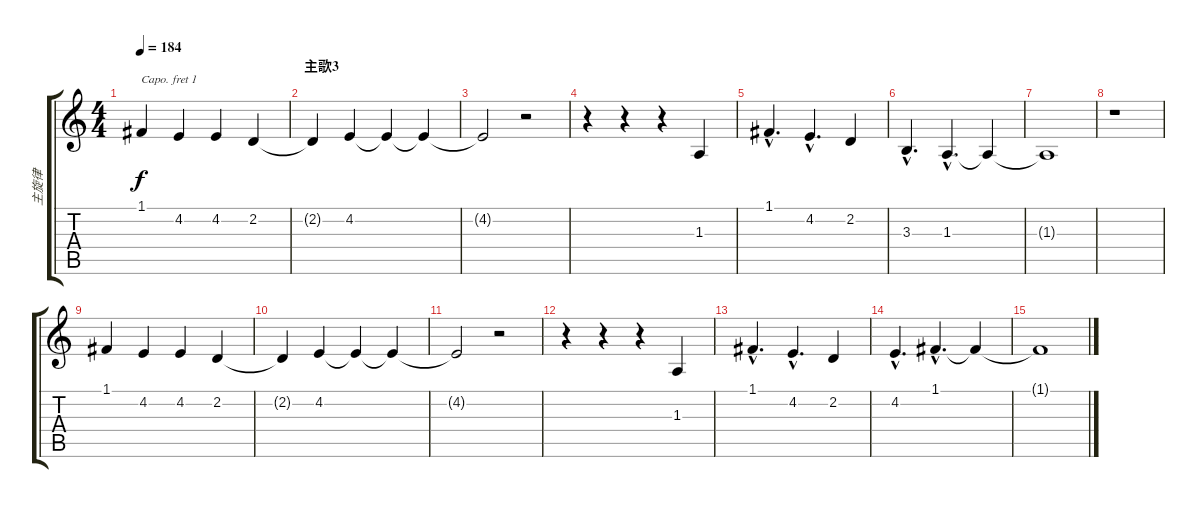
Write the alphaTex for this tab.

\track ("主旋律" "主旋律") {instrument synthvoice}
\staff {score tabs}
\capo 1
\tuning (E4 B3 G3 D3 A2 E2) {hide}
\ts (4 4)
\tempo 184
\clef g2
\ks c
1.1.4{dy f} 4.2.4 4.2.4 2.2.4 |
\section ("" "主歌3")
2.2{t}.4 4.2.4 4.2{t}.4 4.2{t}.4 |
4.2{t}.2 r.2 |
r.4 r.4 r.4 1.3.4 |
1.1{hac}.4{d} 4.2{hac}.4{d} 2.2.4 |
3.3{hac}.4{d} 1.3{hac}.4{d} 1.3{t}.4 |
1.3{t}.1 |
r.1 |
1.1.4 4.2.4 4.2.4 2.2.4 |
2.2{t}.4 4.2.4 4.2{t}.4 4.2{t}.4 |
4.2{t}.2 r.2 |
r.4 r.4 r.4 1.3.4 |
1.1{hac}.4{d} 4.2{hac}.4{d} 2.2.4 |
4.2{hac}.4{d} 1.1{hac}.4{d} 1.1{t}.4 |
1.1{t}.1
